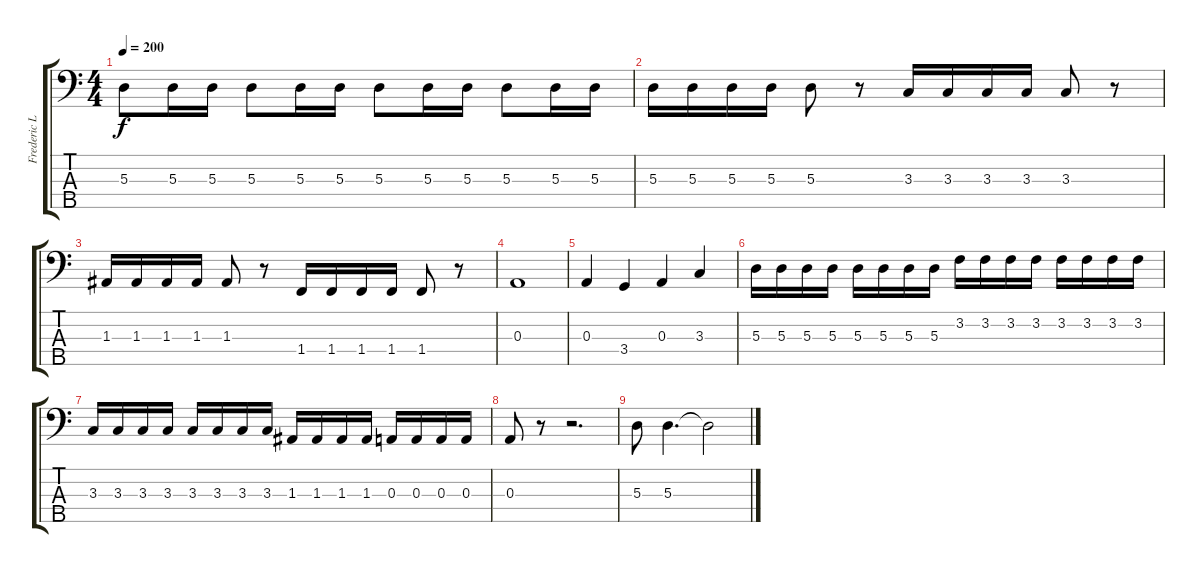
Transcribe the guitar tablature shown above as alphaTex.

\track ("Frederic Leclercq | Bass" "Frederic L") {instrument electricbassfinger}
\staff {score tabs}
\tuning (G2 D2 A1 E1 B0) {hide}
\ts (4 4)
\tempo 200
\clef f4
\ks c
5.3.8{dy f} 5.3.16 5.3.16 5.3.8 5.3.16 5.3.16 5.3.8 5.3.16 5.3.16 5.3.8 5.3.16 5.3.16 |
5.3.16 5.3.16 5.3.16 5.3.16 5.3.8 r.8 3.3.16 3.3.16 3.3.16 3.3.16 3.3.8 r.8 |
1.3.16 1.3.16 1.3.16 1.3.16 1.3.8 r.8 1.4.16 1.4.16 1.4.16 1.4.16 1.4.8 r.8 |
0.3.1 |
0.3.4 3.4.4 0.3.4 3.3.4 |
5.3.16 5.3.16 5.3.16 5.3.16 5.3.16 5.3.16 5.3.16 5.3.16 3.2.16 3.2.16 3.2.16 3.2.16 3.2.16 3.2.16 3.2.16 3.2.16 |
3.3.16 3.3.16 3.3.16 3.3.16 3.3.16 3.3.16 3.3.16 3.3.16 1.3.16 1.3.16 1.3.16 1.3.16 0.3.16 0.3.16 0.3.16 0.3.16 |
0.3.8 r.8 r.2{d} |
5.3.8 5.3.4{d} 5.3{t}.2
